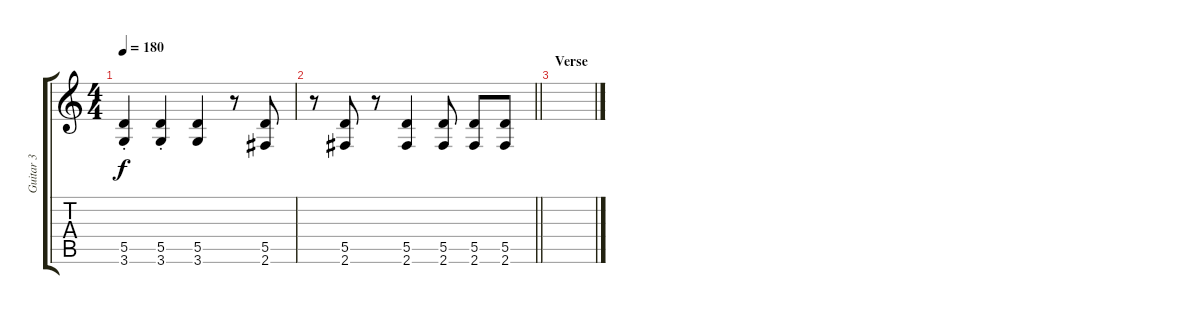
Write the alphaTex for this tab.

\track ("Guitar 3" "Guitar 3") {instrument distortionguitar}
\staff {score tabs}
\tuning (E4 B3 G3 D3 A2 E2) {hide}
\ts (4 4)
\tempo 180
\clef g2
\ks c
(5.5{st} 3.6{st}).4{dy f} (5.5{st} 3.6{st}).4 (5.5 3.6).4 r.8 (5.5 2.6).8 |
\barLineRight lightlight
r.8 (5.5 2.6).8 r.8 (5.5 2.6).4 (5.5 2.6).8 (5.5 2.6).8 (5.5 2.6).8 |
\section ("" "Verse")
